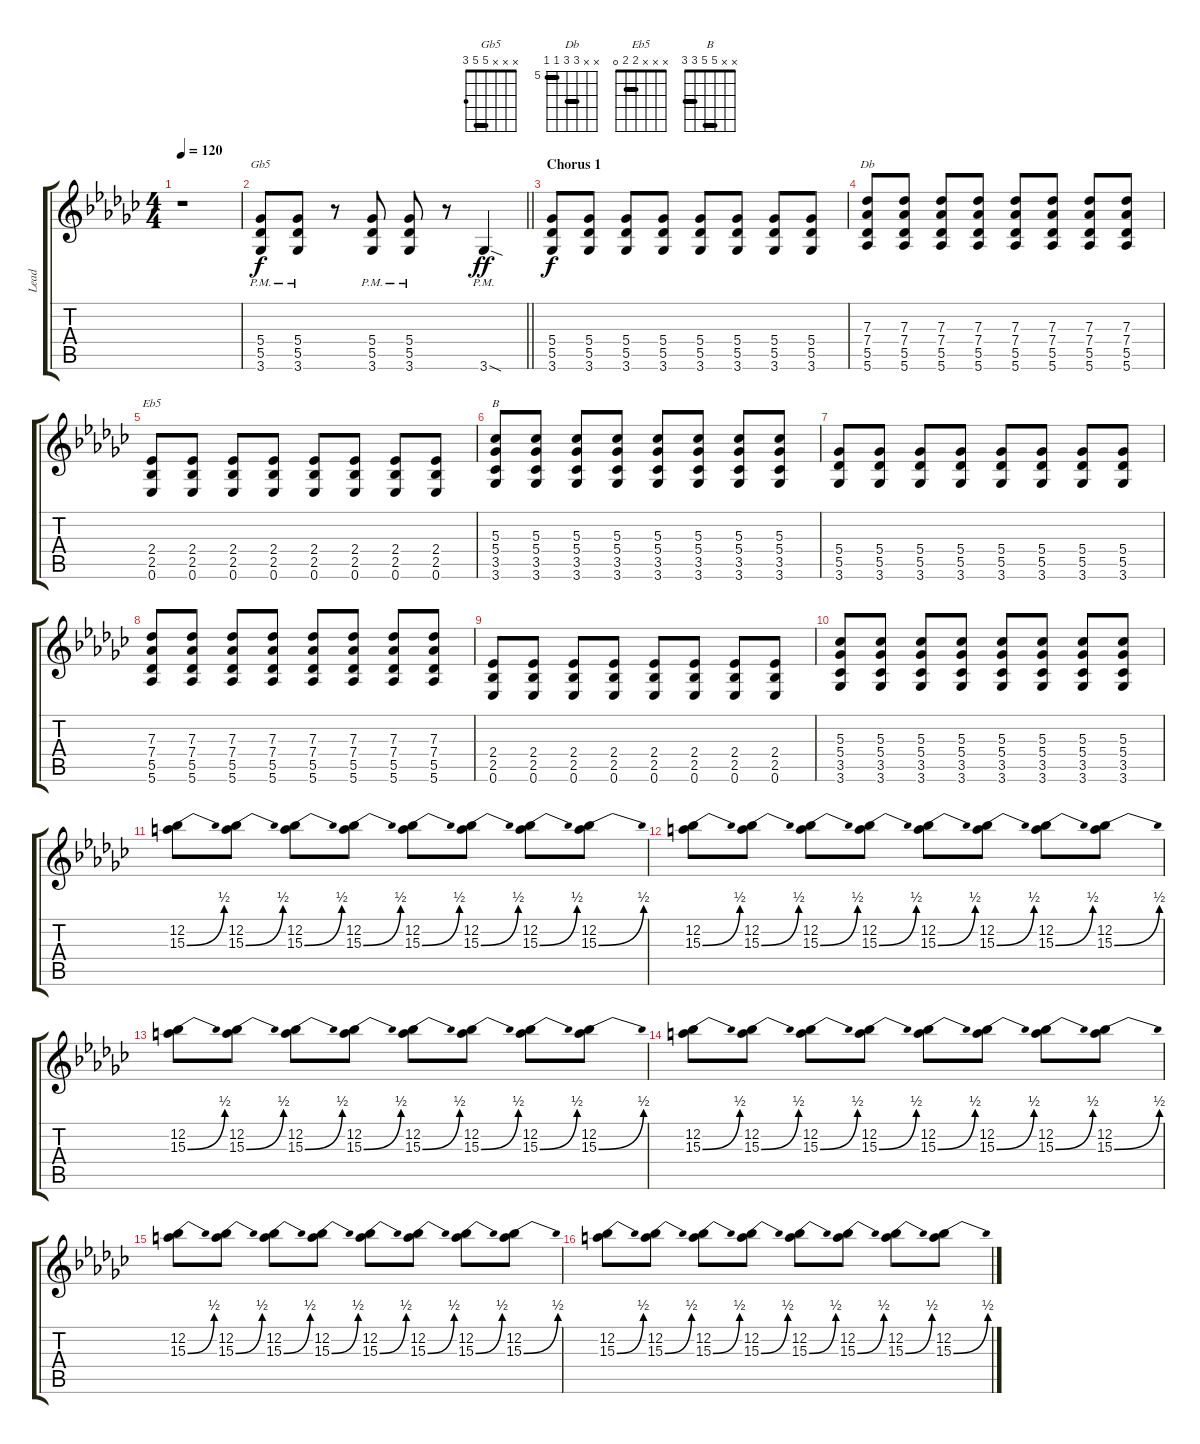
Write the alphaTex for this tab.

\track ("Lead" "Lead") {instrument overdrivenguitar}
\staff {score tabs}
\tuning (Eb4 Bb3 Gb3 Db3 Ab2 Eb2) {hide}
\chord ("Gb5" x x x 5 5 3) {barre 5}
\chord ("Db" x x 7 7 5 5) {firstfret 5 barre (5 7)}
\chord ("Eb5" x x x 2 2 0) {barre 2}
\chord ("B" x x 5 5 3 3) {barre (3 5)}
\ts (4 4)
\tempo 120
\clef g2
\ks gb
r.1{dy f} |
\barLineRight lightlight
(5.4{pm} 5.5{pm} 3.6{pm}).8{ch "Gb5"} (5.4{pm} 5.5{pm} 3.6{pm}).8 r.8 (5.4{pm} 5.5{pm} 3.6{pm}).8 (5.4{pm} 5.5{pm} 3.6{pm}).8 r.8 3.6{sod pm}.4{dy ff} |
\section ("" "Chorus 1")
(5.4 5.5 3.6).8{dy f} (5.4 5.5 3.6).8 (5.4 5.5 3.6).8 (5.4 5.5 3.6).8 (5.4 5.5 3.6).8 (5.4 5.5 3.6).8 (5.4 5.5 3.6).8 (5.4 5.5 3.6).8 |
(7.3 7.4 5.5 5.6).8{ch "Db"} (7.3 7.4 5.5 5.6).8 (7.3 7.4 5.5 5.6).8 (7.3 7.4 5.5 5.6).8 (7.3 7.4 5.5 5.6).8 (7.3 7.4 5.5 5.6).8 (7.3 7.4 5.5 5.6).8 (7.3 7.4 5.5 5.6).8 |
(2.4 2.5 0.6).8{ch "Eb5"} (2.4 2.5 0.6).8 (2.4 2.5 0.6).8 (2.4 2.5 0.6).8 (2.4 2.5 0.6).8 (2.4 2.5 0.6).8 (2.4 2.5 0.6).8 (2.4 2.5 0.6).8 |
(5.3 5.4 3.5 3.6).8{ch "B"} (5.3 5.4 3.5 3.6).8 (5.3 5.4 3.5 3.6).8 (5.3 5.4 3.5 3.6).8 (5.3 5.4 3.5 3.6).8 (5.3 5.4 3.5 3.6).8 (5.3 5.4 3.5 3.6).8 (5.3 5.4 3.5 3.6).8 |
(5.4 5.5 3.6).8 (5.4 5.5 3.6).8 (5.4 5.5 3.6).8 (5.4 5.5 3.6).8 (5.4 5.5 3.6).8 (5.4 5.5 3.6).8 (5.4 5.5 3.6).8 (5.4 5.5 3.6).8 |
(7.3 7.4 5.5 5.6).8 (7.3 7.4 5.5 5.6).8 (7.3 7.4 5.5 5.6).8 (7.3 7.4 5.5 5.6).8 (7.3 7.4 5.5 5.6).8 (7.3 7.4 5.5 5.6).8 (7.3 7.4 5.5 5.6).8 (7.3 7.4 5.5 5.6).8 |
(2.4 2.5 0.6).8 (2.4 2.5 0.6).8 (2.4 2.5 0.6).8 (2.4 2.5 0.6).8 (2.4 2.5 0.6).8 (2.4 2.5 0.6).8 (2.4 2.5 0.6).8 (2.4 2.5 0.6).8 |
(5.3 5.4 3.5 3.6).8 (5.3 5.4 3.5 3.6).8 (5.3 5.4 3.5 3.6).8 (5.3 5.4 3.5 3.6).8 (5.3 5.4 3.5 3.6).8 (5.3 5.4 3.5 3.6).8 (5.3 5.4 3.5 3.6).8 (5.3 5.4 3.5 3.6).8 |
(12.2 15.3{be (bend 0 0 60 2)}).8 (12.2 15.3{be (bend 0 0 60 2)}).8 (12.2 15.3{be (bend 0 0 60 2)}).8 (12.2 15.3{be (bend 0 0 60 2)}).8 (12.2 15.3{be (bend 0 0 60 2)}).8 (12.2 15.3{be (bend 0 0 60 2)}).8 (12.2 15.3{be (bend 0 0 60 2)}).8 (12.2 15.3{be (bend 0 0 60 2)}).8 |
(12.2 15.3{be (bend 0 0 60 2)}).8 (12.2 15.3{be (bend 0 0 60 2)}).8 (12.2 15.3{be (bend 0 0 60 2)}).8 (12.2 15.3{be (bend 0 0 60 2)}).8 (12.2 15.3{be (bend 0 0 60 2)}).8 (12.2 15.3{be (bend 0 0 60 2)}).8 (12.2 15.3{be (bend 0 0 60 2)}).8 (12.2 15.3{be (bend 0 0 60 2)}).8 |
(12.2 15.3{be (bend 0 0 60 2)}).8 (12.2 15.3{be (bend 0 0 60 2)}).8 (12.2 15.3{be (bend 0 0 60 2)}).8 (12.2 15.3{be (bend 0 0 60 2)}).8 (12.2 15.3{be (bend 0 0 60 2)}).8 (12.2 15.3{be (bend 0 0 60 2)}).8 (12.2 15.3{be (bend 0 0 60 2)}).8 (12.2 15.3{be (bend 0 0 60 2)}).8 |
(12.2 15.3{be (bend 0 0 60 2)}).8 (12.2 15.3{be (bend 0 0 60 2)}).8 (12.2 15.3{be (bend 0 0 60 2)}).8 (12.2 15.3{be (bend 0 0 60 2)}).8 (12.2 15.3{be (bend 0 0 60 2)}).8 (12.2 15.3{be (bend 0 0 60 2)}).8 (12.2 15.3{be (bend 0 0 60 2)}).8 (12.2 15.3{be (bend 0 0 60 2)}).8 |
(12.2 15.3{be (bend 0 0 60 2)}).8 (12.2 15.3{be (bend 0 0 60 2)}).8 (12.2 15.3{be (bend 0 0 60 2)}).8 (12.2 15.3{be (bend 0 0 60 2)}).8 (12.2 15.3{be (bend 0 0 60 2)}).8 (12.2 15.3{be (bend 0 0 60 2)}).8 (12.2 15.3{be (bend 0 0 60 2)}).8 (12.2 15.3{be (bend 0 0 60 2)}).8 |
(12.2 15.3{be (bend 0 0 60 2)}).8 (12.2 15.3{be (bend 0 0 60 2)}).8 (12.2 15.3{be (bend 0 0 60 2)}).8 (12.2 15.3{be (bend 0 0 60 2)}).8 (12.2 15.3{be (bend 0 0 60 2)}).8 (12.2 15.3{be (bend 0 0 60 2)}).8 (12.2 15.3{be (bend 0 0 60 2)}).8 (12.2 15.3{be (bend 0 0 60 2)}).8
